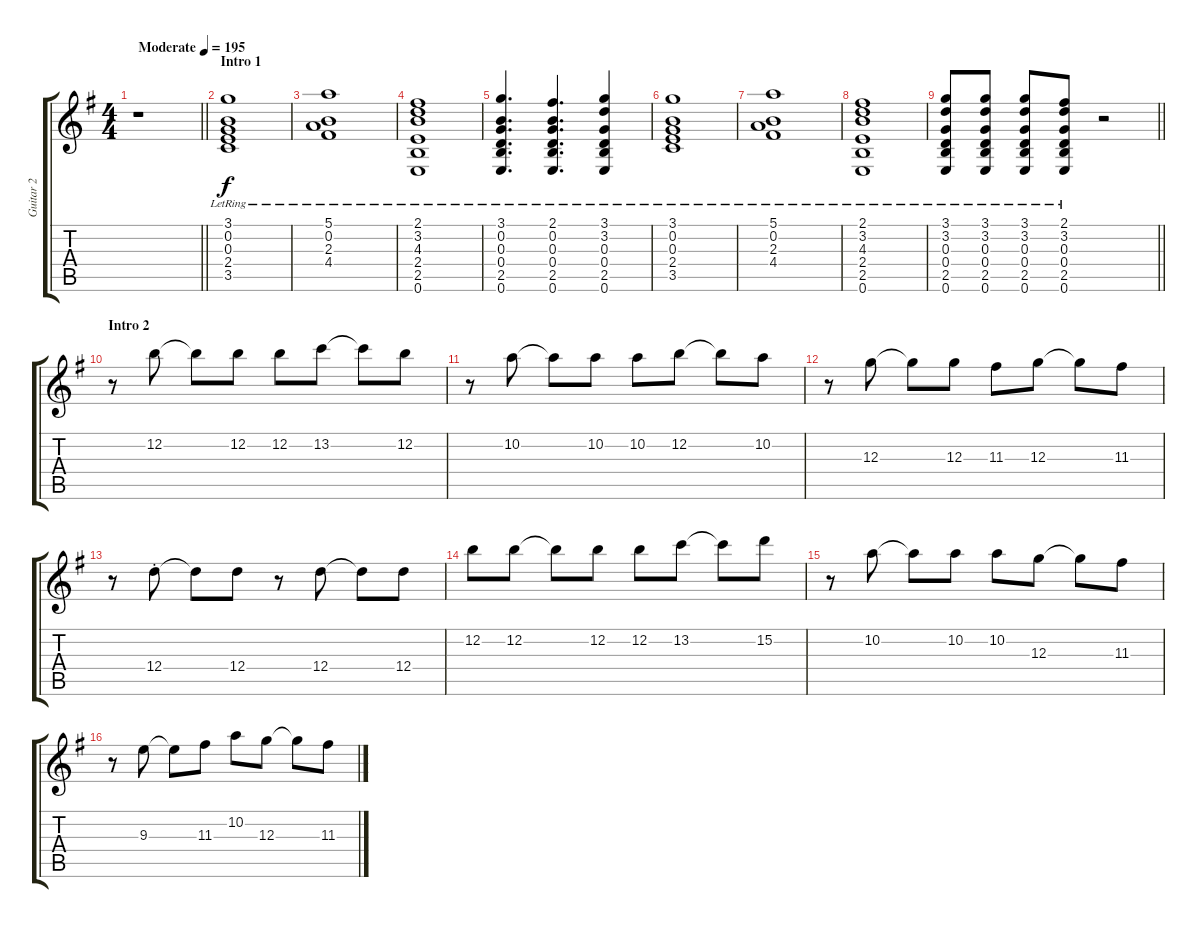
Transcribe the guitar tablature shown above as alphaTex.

\track ("Guitar 2" "Guitar 2") {instrument distortionguitar}
\staff {score tabs}
\tuning (E4 B3 G3 D3 A2 E2) {hide}
\ts (4 4)
\tempo (195 "Moderate")
\clef g2
\barLineRight lightlight
\ks g
r.1{dy f instrument distortionguitar} |
\section ("" "Intro 1")
(3.1{lr} 0.2{lr} 0.3{lr} 2.4{lr} 3.5{lr}).1 |
(5.1{lr} 0.2{lr} 2.3{lr} 4.4{lr}).1 |
(2.1{lr} 3.2{lr} 4.3{lr} 2.4{lr} 2.5{lr} 0.6{lr}).1 |
(3.1{lr} 0.2{lr} 0.3{lr} 0.4{lr} 2.5{lr} 0.6{lr}).4{d} (2.1{lr} 0.2{lr} 0.3{lr} 0.4{lr} 2.5{lr} 0.6{lr}).4{d} (3.1{lr} 3.2{lr} 0.3{lr} 0.4{lr} 2.5{lr} 0.6{lr}).4 |
(3.1{lr} 0.2{lr} 0.3{lr} 2.4{lr} 3.5{lr}).1 |
(5.1{lr} 0.2{lr} 2.3{lr} 4.4{lr}).1 |
(2.1{lr} 3.2{lr} 4.3{lr} 2.4{lr} 2.5{lr} 0.6{lr}).1 |
\barLineRight lightlight
(3.1{lr} 3.2{lr} 0.3{lr} 0.4{lr} 2.5{lr} 0.6{lr}).8 (3.1{lr} 3.2{lr} 0.3{lr} 0.4{lr} 2.5{lr} 0.6{lr}).8 (3.1{lr} 3.2{lr} 0.3{lr} 0.4{lr} 2.5{lr} 0.6{lr}).8 (2.1{lr} 3.2{lr} 0.3{lr} 0.4{lr} 2.5{lr} 0.6{lr}).8 r.2 |
\section ("" "Intro 2")
r.8 12.2.8 12.2{t}.8 12.2.8 12.2.8 13.2.8 13.2{t}.8 12.2.8 |
r.8 10.2.8 10.2{t}.8 10.2.8 10.2.8 12.2.8 12.2{t}.8 10.2.8 |
r.8 12.3.8 12.3{t}.8 12.3.8 11.3.8 12.3.8 12.3{t}.8 11.3.8 |
r.8 12.4{st}.8 12.4{t}.8 12.4.8 r.8 12.4.8 12.4{t}.8 12.4.8 |
12.2.8 12.2.8 12.2{t}.8 12.2.8 12.2.8 13.2.8 13.2{t}.8 15.2.8 |
r.8 10.2.8 10.2{t}.8 10.2.8 10.2.8 12.3.8 12.3{t}.8 11.3.8 |
r.8 9.3.8 9.3{t}.8 11.3.8 10.2.8 12.3.8 12.3{t}.8 11.3.8
